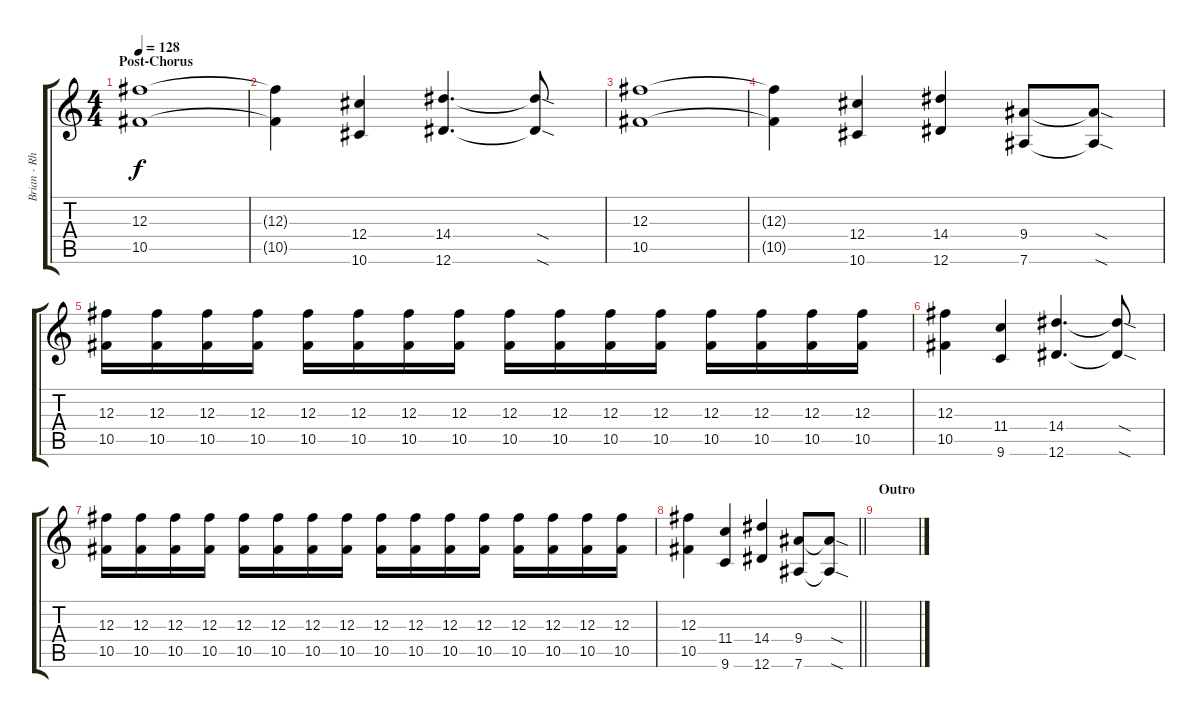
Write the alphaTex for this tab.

\track ("Brian - Rhythm Guitar II" "Brian - Rh") {instrument overdrivenguitar}
\staff {score tabs}
\tuning (Eb4 Bb3 Gb3 Db3 Ab2 Eb2) {hide}
\ts (4 4)
\section ("" "Post-Chorus")
\tempo 128
\clef g2
\ks c
(12.3 10.5).1{dy f instrument electricguitarclean} |
(12.3{t} 10.5{t}).4 (12.4 10.6).4 (14.4 12.6).4{d} (14.4{sod t} 12.6{sod t}).8 |
(12.3 10.5).1 |
(12.3{t} 10.5{t}).4 (12.4 10.6).4 (14.4 12.6).4 (9.4 7.6).8 (9.4{sod t} 7.6{sod t}).8 |
(12.3 10.5).16{instrument overdrivenguitar} (12.3 10.5).16 (12.3 10.5).16 (12.3 10.5).16 (12.3 10.5).16 (12.3 10.5).16 (12.3 10.5).16 (12.3 10.5).16 (12.3 10.5).16 (12.3 10.5).16 (12.3 10.5).16 (12.3 10.5).16 (12.3 10.5).16 (12.3 10.5).16 (12.3 10.5).16 (12.3 10.5).16 |
(12.3 10.5).4 (11.4 9.6).4 (14.4 12.6).4{d} (14.4{sod t} 12.6{sod t}).8 |
(12.3 10.5).16 (12.3 10.5).16 (12.3 10.5).16 (12.3 10.5).16 (12.3 10.5).16 (12.3 10.5).16 (12.3 10.5).16 (12.3 10.5).16 (12.3 10.5).16 (12.3 10.5).16 (12.3 10.5).16 (12.3 10.5).16 (12.3 10.5).16 (12.3 10.5).16 (12.3 10.5).16 (12.3 10.5).16 |
\barLineRight lightlight
(12.3 10.5).4 (11.4 9.6).4 (14.4 12.6).4 (9.4 7.6).8 (9.4{sod t} 7.6{sod t}).8 |
\section ("" "Outro")
